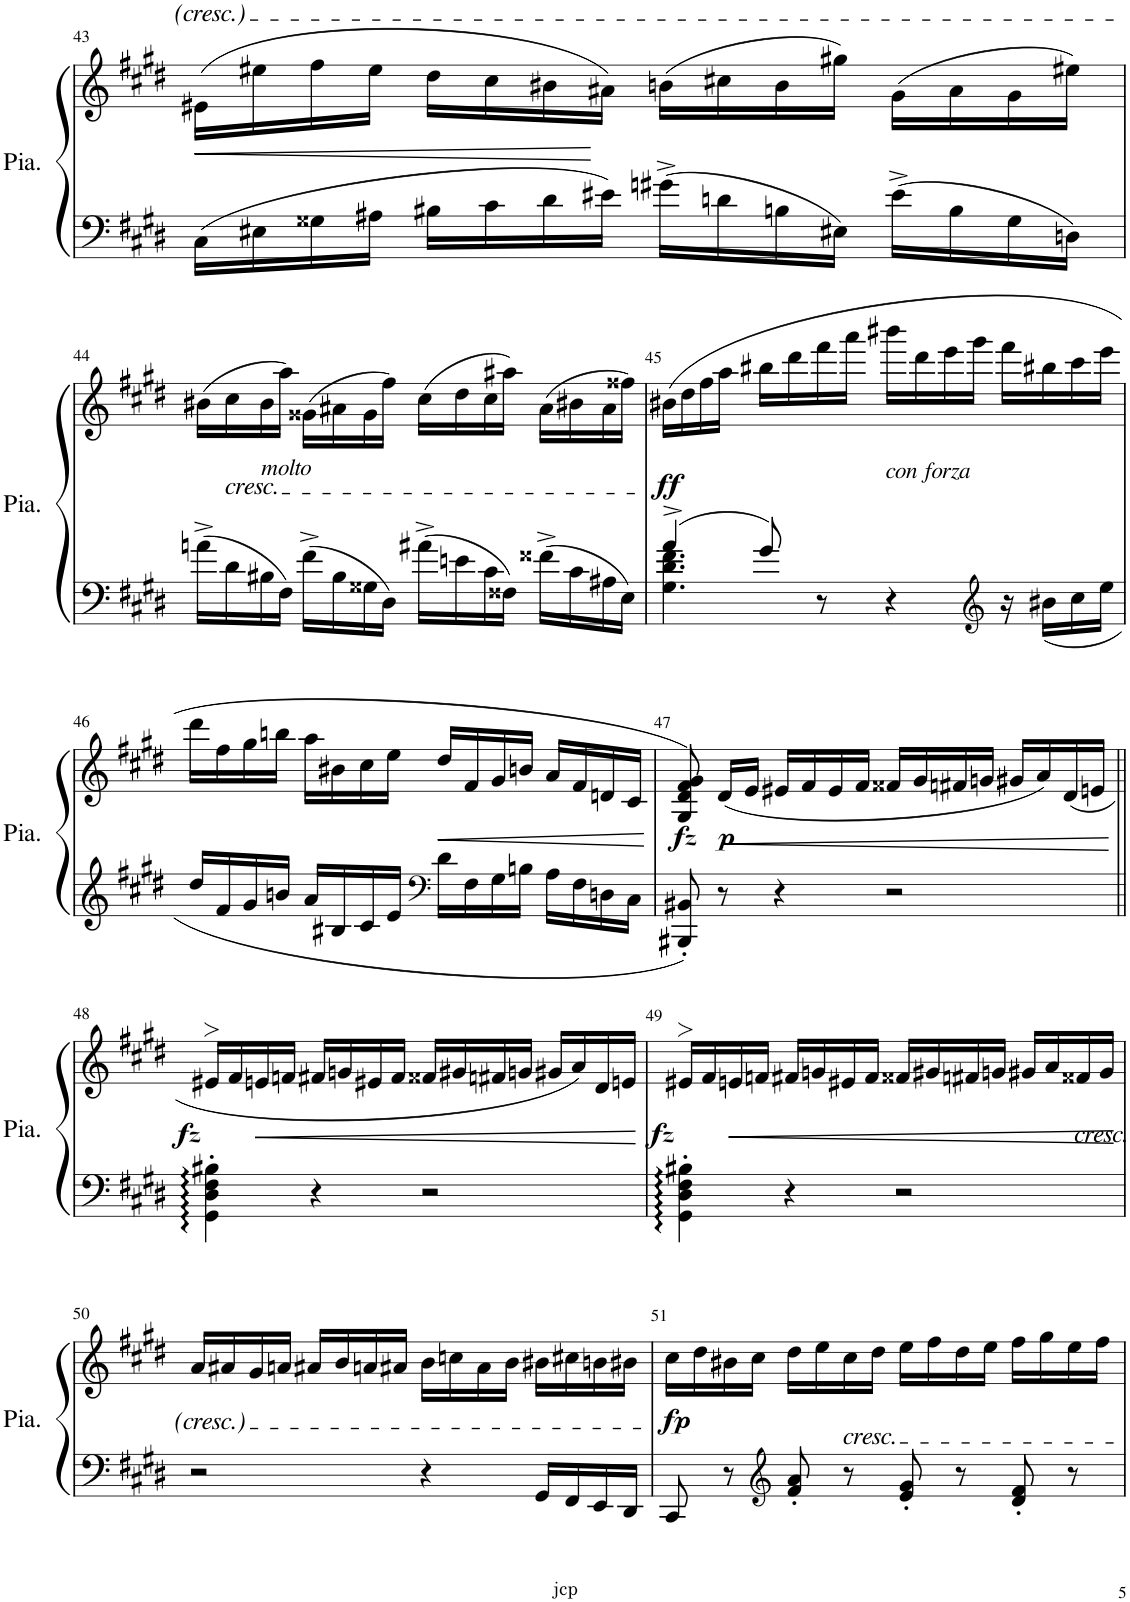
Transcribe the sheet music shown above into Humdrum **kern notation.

**kern	**kern	**dynam
*part1	*part1	*part1
*staff2	*staff1	*staff1/2
*I"Piano	*	*
*I'Pia.	*	*
!!LO:PB:g=z
*clefF4	*clefG2	*
*k[f#c#g#d#]	*k[f#c#g#d#]	*
*M4/4	*M4/4	*
*met(c)	*met(c)	*
=43	=43	=43
!	!	!LO:HP:b
16C#\LL	(16e#X\LL	<
16E#X\	16ee#X\	.
16G##X\	16ff#\	.
16A#X\JJ	16ee#\JJ	.
16B#X\LL	16dd#\LL	.
16c#\	16cc#\	.
16d#\	16b#X\	.
16e#X\JJ	16a#X\JJ)	[
16g#X^\LL	(16bn\LL	.
16dn\	16cc#X\	.
16Bn\	16b\	.
16E#X\JJ	16gg#X\JJ)	.
16e#^\LL	(16g#\LL	.
16B\	16a#\	.
16G##\	16g#\	.
16Dn\JJ	16ee#X\JJ)	.
!!LO:LB:g=z
=44	=44	=44
16an^\LL	(16b#X\LL	.
!	!LO:TX:b:i:t=cresc.	!
16d#\	16cc#\	.
16B#X\	16b#\	.
!	!LO:TX:b:i:t=molto	!
16F#\JJ	16aa\JJ)	.
16f#^\LL	(16g##X\LL	.
16B#\	16a#X\	.
16G##X\	16g##\	.
16D#\JJ	16ff#\JJ)	.
16a#X^\LL	(16cc#\LL	.
16en\	16dd#\	.
16c#\	16cc#\	.
16F##X\JJ	16aa#X\JJ)	.
16f##X^\LL	(16a#\LL	.
16c#\	16b#X\	.
16A#X\	16a#\	.
16E\JJ	16ff##X\JJ)	.
=45	=45	=45
*^	*	*
!	!	!	!LO:DY:b
4a^/	4.G#\ 4.d#\ 4.f#\	(16b#X\LL	ff
.	.	16dd#\	.
.	.	16ff#\	.
.	.	16aa\JJ	.
8g#/	.	16bb#X\LL	.
.	.	16ddd#\	.
8r	2ryy	16fff#\	.
.	.	16aaa\JJ	.
!	!	!LO:TX:b:i:t=con forza	!
4r	.	16bbb#X\LL	.
.	.	16ddd#\	.
.	.	16eee\	.
.	.	16ggg#\JJ	.
*clefG2	*	*	*
16r	.	16fff#\LL	.
16b#X\LL	.	16bb#X\	.
16cc#\	8ryy	16ccc#\	.
16ee\JJ	.	16eee\JJ	.
*v	*v	*	*
!!LO:LB:g=z
=46	=46	=46
16dd#/LL	16ddd#\LL	.
16f#/	16ff#\	.
16g#/	16gg#\	.
16bn/JJ	16bbn\JJ	.
16a/LL	16aa\LL	.
16B#X/	16b#X\	.
16c#/	16cc#\	.
16e/JJ	16ee\JJ	.
*clefF4	*	*
!	!	!LO:HP:b
16d#\LL	16dd#/LL	<
16F#\	16f#/	.
16G#\	16g#/	.
16Bn\JJ	16bn/JJ	.
16A\LL	16a/LL	.
16F#\	16f#/	.
16Dn\	16dn/	.
16C#\JJ	16c#/JJ	.
.	.	[
=47	=47	=47
!	!	!LO:DY:b
8BBB#X/' 8BB#X/'	8G#/ 8d#/ 8f#/ 8g#/)	fz
!	!	!LO:DY:b
8r	(16d#/LL	p
!	!	!LO:HP:b
.	16e/JJ	<
4r	16e#X/LL	.
.	16f#/	.
.	16e#/	.
.	16f#/JJ	.
2r	16f##X/LL	.
.	16g#/	.
.	16f#X/	.
.	16gn/JJ	.
.	16g#X/LL	.
.	16a/)	.
.	(16d#/	.
.	16en/JJ	.
.	.	[
!!LO:LB:g=z
=48||	=48||	=48||
!	!	!LO:DY:b
4GG#\' 4D#\' 4F#\' 4B#X\'	16e#X>/LL	fz
.	16f#/	.
!	!	!LO:HP:b
.	16en/	<
.	16fn/JJ	.
4r	16f#X/LL	.
.	16gn/	.
.	16e#X/	.
.	16f#/JJ	.
2r	16f##X/LL	.
.	16g#X/	.
.	16f#X/	.
.	16gn/JJ	.
.	16g#X/LL	.
.	16a/)	.
.	16d#/	.
.	16en/JJ	.
.	.	[
=49	=49	=49
!	!	!LO:DY:b
4GG#\' 4D#\' 4F#\' 4B#X\'	16e#X>/LL	fz
.	16f#/	.
!	!	!LO:HP:b
.	16en/	<
.	16fn/JJ	.
4r	16f#X/LL	.
.	16gn/	.
.	16e#X/	.
.	16f#/JJ	.
2r	16f##X/LL	.
.	16g#X/	.
.	16f#X/	.
.	16gn/JJ	.
.	16g#X/LL	.
.	16a/	.
!	!LO:TX:b:i:t=cresc.	!
.	16f##X/	.
.	16g#/JJ	.
.	.	[
!!LO:LB:g=z
=50	=50	=50
2r	16a/LL	.
.	16a#X/	.
.	16g#/	.
.	16an/JJ	.
.	16a#X/LL	.
.	16b/	.
.	16an/	.
.	16a#X/JJ	.
4r	16b\LL	.
.	16ccn\	.
.	16a#\	.
.	16b\JJ	.
16GG#/LL	16b#X\LL	.
16FF#/	16cc#X\	.
16EE/	16bn\	.
16DD#/JJ	16b#X\JJ	.
=51	=51	=51
!	!	!LO:DY:b
8CC#/	16cc#\LL	fp
.	16dd#\	.
8r	16b#X\	.
.	16cc#\JJ	.
*clefG2	*	*
8f#/' 8a/'	16dd#\LL	.
.	16ee\	.
!	!LO:TX:b:i:t=cresc.	!
8r	16cc#\	.
.	16dd#\JJ	.
8e/' 8g#/'	16ee\LL	.
.	16ff#\	.
8r	16dd#\	.
.	16ee\JJ	.
8d#/' 8f#/'	16ff#\LL	.
.	16gg#\	.
8r	16ee\	.
.	16ff#\JJ	.
=	=	=
*-	*-	*-
